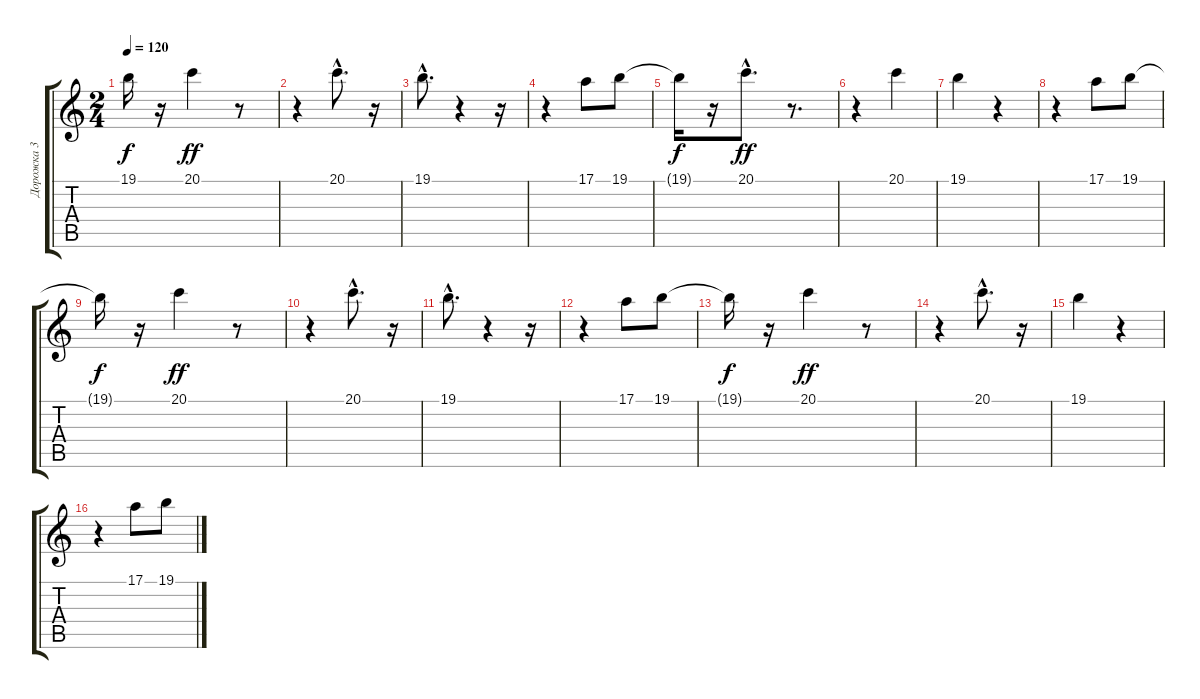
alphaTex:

\track ("Дорожка 3" "Дорожка 3") {instrument acousticgrandpiano}
\staff {score tabs}
\tuning (E4 B3 G3 D3 A2 E2) {hide}
\ts (2 4)
\tempo 120
\clef g2
\ks c
19.1{t}.16{dy f} r.16 20.1.4{dy ff} r.8 |
r.4 20.1{hac}.8{d} r.16 |
19.1{hac}.8{d} r.4 r.16 |
r.4 17.1.8 19.1.8 |
19.1{t}.16{dy f} r.16 20.1{hac}.8{d dy ff} r.8{d} |
r.4 20.1.4 |
19.1.4 r.4 |
r.4 17.1.8 19.1.8 |
19.1{t}.16{dy f} r.16 20.1.4{dy ff} r.8 |
r.4 20.1{hac}.8{d} r.16 |
19.1{hac}.8{d} r.4 r.16 |
r.4 17.1.8 19.1.8 |
19.1{t}.16{dy f} r.16 20.1.4{dy ff} r.8 |
r.4 20.1{hac}.8{d} r.16 |
19.1.4 r.4 |
r.4 17.1.8 19.1.8
